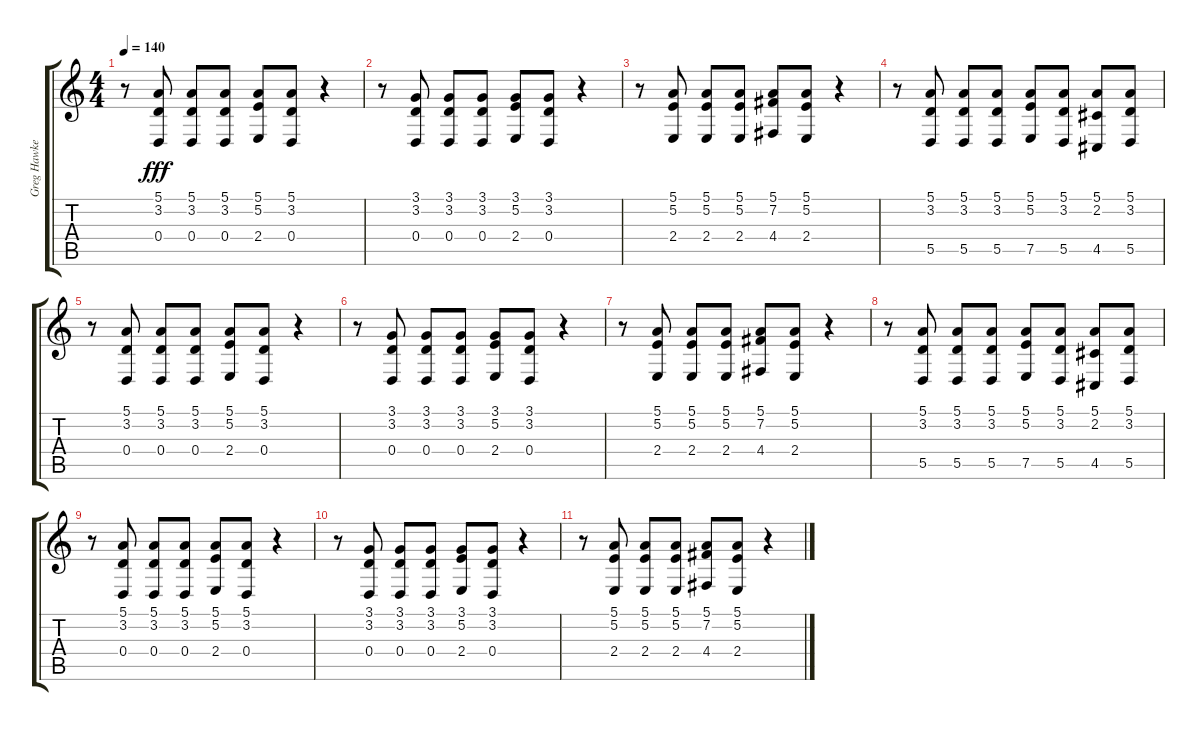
\track ("Greg Hawkes" "Greg Hawke") {instrument synthstrings1}
\staff {score tabs}
\tuning (E4 B3 G3 D3 A2 E2) {hide}
\ts (4 4)
\tempo 140
\clef g2
\ks c
r.8{dy fff} (5.1 3.2 0.4).8 (5.1 3.2 0.4).8 (5.1 3.2 0.4).8 (5.1 5.2 2.4).8 (5.1 3.2 0.4).8 r.4 |
r.8 (3.1 3.2 0.4).8 (3.1 3.2 0.4).8 (3.1 3.2 0.4).8 (3.1 5.2 2.4).8 (3.1 3.2 0.4).8 r.4 |
r.8 (5.1 5.2 2.4).8 (5.1 5.2 2.4).8 (5.1 5.2 2.4).8 (5.1 7.2 4.4).8 (5.1 5.2 2.4).8 r.4 |
r.8 (5.1 3.2 5.5).8 (5.1 3.2 5.5).8 (5.1 3.2 5.5).8 (5.1 5.2 7.5).8 (5.1 3.2 5.5).8 (5.1 2.2 4.5).8 (5.1 3.2 5.5).8 |
r.8 (5.1 3.2 0.4).8 (5.1 3.2 0.4).8 (5.1 3.2 0.4).8 (5.1 5.2 2.4).8 (5.1 3.2 0.4).8 r.4 |
r.8 (3.1 3.2 0.4).8 (3.1 3.2 0.4).8 (3.1 3.2 0.4).8 (3.1 5.2 2.4).8 (3.1 3.2 0.4).8 r.4 |
r.8 (5.1 5.2 2.4).8 (5.1 5.2 2.4).8 (5.1 5.2 2.4).8 (5.1 7.2 4.4).8 (5.1 5.2 2.4).8 r.4 |
r.8 (5.1 3.2 5.5).8 (5.1 3.2 5.5).8 (5.1 3.2 5.5).8 (5.1 5.2 7.5).8 (5.1 3.2 5.5).8 (5.1 2.2 4.5).8 (5.1 3.2 5.5).8 |
r.8 (5.1 3.2 0.4).8 (5.1 3.2 0.4).8 (5.1 3.2 0.4).8 (5.1 5.2 2.4).8 (5.1 3.2 0.4).8 r.4 |
r.8 (3.1 3.2 0.4).8 (3.1 3.2 0.4).8 (3.1 3.2 0.4).8 (3.1 5.2 2.4).8 (3.1 3.2 0.4).8 r.4 |
r.8 (5.1 5.2 2.4).8 (5.1 5.2 2.4).8 (5.1 5.2 2.4).8 (5.1 7.2 4.4).8 (5.1 5.2 2.4).8 r.4
